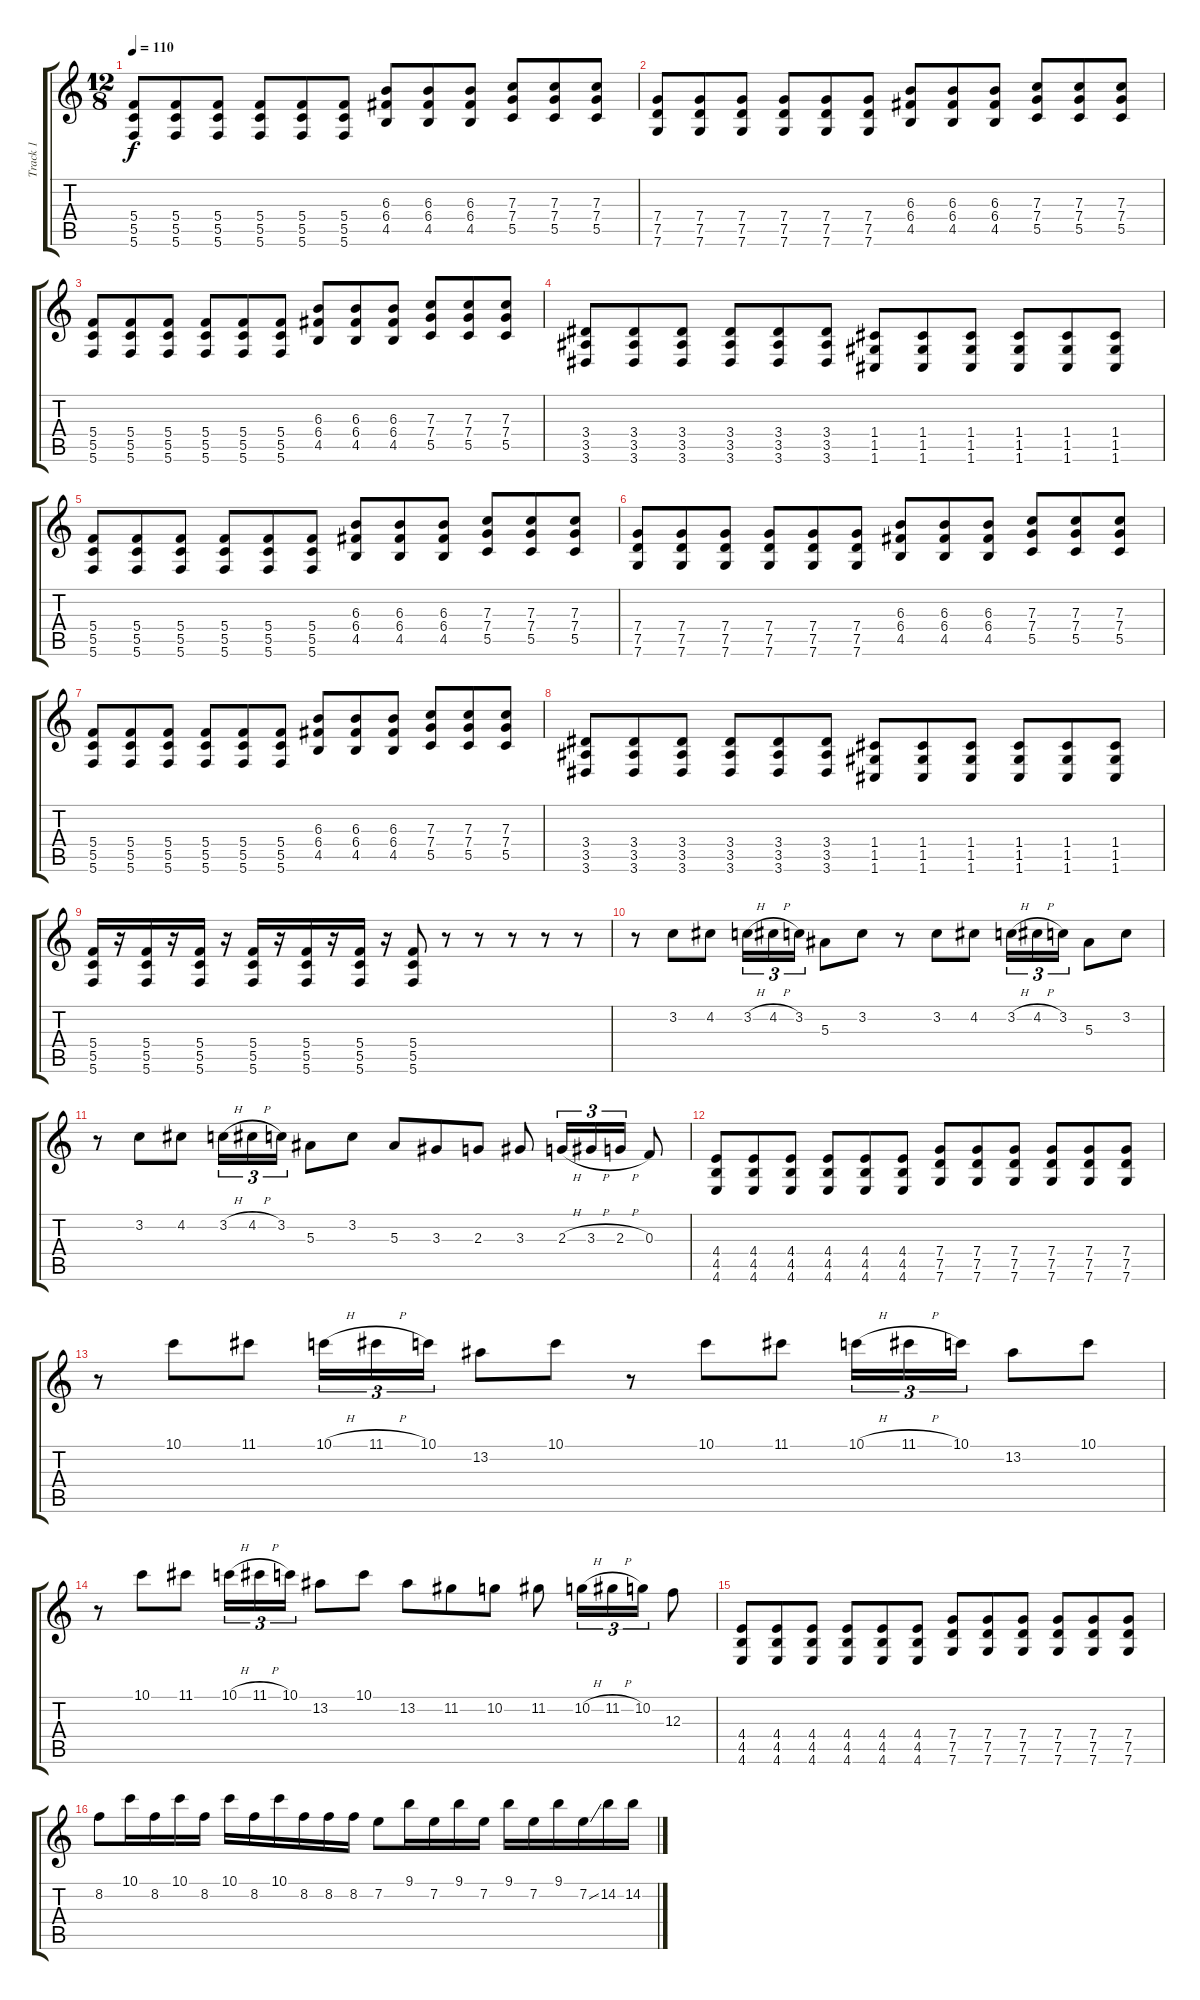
\track ("Track 1" "Track 1") {instrument overdrivenguitar}
\staff {score tabs}
\tuning (D4 A3 F3 C3 G2 C2) {hide}
\ts (12 8)
\tempo 110
\clef g2
\ks c
(5.4 5.5 5.6).8{dy f} (5.4 5.5 5.6).8 (5.4 5.5 5.6).8 (5.4 5.5 5.6).8 (5.4 5.5 5.6).8 (5.4 5.5 5.6).8 (6.3 6.4 4.5).8 (6.3 6.4 4.5).8 (6.3 6.4 4.5).8 (7.3 7.4 5.5).8 (7.3 7.4 5.5).8 (7.3 7.4 5.5).8 |
(7.4 7.5 7.6).8 (7.4 7.5 7.6).8 (7.4 7.5 7.6).8 (7.4 7.5 7.6).8 (7.4 7.5 7.6).8 (7.4 7.5 7.6).8 (6.3 6.4 4.5).8 (6.3 6.4 4.5).8 (6.3 6.4 4.5).8 (7.3 7.4 5.5).8 (7.3 7.4 5.5).8 (7.3 7.4 5.5).8 |
(5.4 5.5 5.6).8 (5.4 5.5 5.6).8 (5.4 5.5 5.6).8 (5.4 5.5 5.6).8 (5.4 5.5 5.6).8 (5.4 5.5 5.6).8 (6.3 6.4 4.5).8 (6.3 6.4 4.5).8 (6.3 6.4 4.5).8 (7.3 7.4 5.5).8 (7.3 7.4 5.5).8 (7.3 7.4 5.5).8 |
(3.4 3.5 3.6).8 (3.4 3.5 3.6).8 (3.4 3.5 3.6).8 (3.4 3.5 3.6).8 (3.4 3.5 3.6).8 (3.4 3.5 3.6).8 (1.4 1.5 1.6).8 (1.4 1.5 1.6).8 (1.4 1.5 1.6).8 (1.4 1.5 1.6).8 (1.4 1.5 1.6).8 (1.4 1.5 1.6).8 |
(5.4 5.5 5.6).8 (5.4 5.5 5.6).8 (5.4 5.5 5.6).8 (5.4 5.5 5.6).8 (5.4 5.5 5.6).8 (5.4 5.5 5.6).8 (6.3 6.4 4.5).8 (6.3 6.4 4.5).8 (6.3 6.4 4.5).8 (7.3 7.4 5.5).8 (7.3 7.4 5.5).8 (7.3 7.4 5.5).8 |
(7.4 7.5 7.6).8 (7.4 7.5 7.6).8 (7.4 7.5 7.6).8 (7.4 7.5 7.6).8 (7.4 7.5 7.6).8 (7.4 7.5 7.6).8 (6.3 6.4 4.5).8 (6.3 6.4 4.5).8 (6.3 6.4 4.5).8 (7.3 7.4 5.5).8 (7.3 7.4 5.5).8 (7.3 7.4 5.5).8 |
(5.4 5.5 5.6).8 (5.4 5.5 5.6).8 (5.4 5.5 5.6).8 (5.4 5.5 5.6).8 (5.4 5.5 5.6).8 (5.4 5.5 5.6).8 (6.3 6.4 4.5).8 (6.3 6.4 4.5).8 (6.3 6.4 4.5).8 (7.3 7.4 5.5).8 (7.3 7.4 5.5).8 (7.3 7.4 5.5).8 |
(3.4 3.5 3.6).8 (3.4 3.5 3.6).8 (3.4 3.5 3.6).8 (3.4 3.5 3.6).8 (3.4 3.5 3.6).8 (3.4 3.5 3.6).8 (1.4 1.5 1.6).8 (1.4 1.5 1.6).8 (1.4 1.5 1.6).8 (1.4 1.5 1.6).8 (1.4 1.5 1.6).8 (1.4 1.5 1.6).8 |
(5.4 5.5 5.6).16 r.16 (5.4 5.5 5.6).16 r.16 (5.4 5.5 5.6).16 r.16 (5.4 5.5 5.6).16 r.16 (5.4 5.5 5.6).16 r.16 (5.4 5.5 5.6).16 r.16 (5.4 5.5 5.6).8 r.8 r.8 r.8 r.8 r.8 |
r.8 3.2.8 4.2.8 3.2{h}.16{tu (3 2)} 4.2{h}.16{tu (3 2)} 3.2.16{tu (3 2)} 5.3.8 3.2.8 r.8 3.2.8 4.2.8 3.2{h}.16{tu (3 2)} 4.2{h}.16{tu (3 2)} 3.2.16{tu (3 2)} 5.3.8 3.2.8 |
r.8 3.2.8 4.2.8 3.2{h}.16{tu (3 2)} 4.2{h}.16{tu (3 2)} 3.2.16{tu (3 2)} 5.3.8 3.2.8 5.3.8 3.3.8 2.3.8 3.3.8 2.3{h}.16{tu (3 2)} 3.3{h}.16{tu (3 2)} 2.3{h}.16{tu (3 2)} 0.3.8 |
(4.4 4.5 4.6).8 (4.4 4.5 4.6).8 (4.4 4.5 4.6).8 (4.4 4.5 4.6).8 (4.4 4.5 4.6).8 (4.4 4.5 4.6).8 (7.4 7.5 7.6).8 (7.4 7.5 7.6).8 (7.4 7.5 7.6).8 (7.4 7.5 7.6).8 (7.4 7.5 7.6).8 (7.4 7.5 7.6).8 |
r.8 10.1.8 11.1.8 10.1{h}.16{tu (3 2)} 11.1{h}.16{tu (3 2)} 10.1.16{tu (3 2)} 13.2.8 10.1.8 r.8 10.1.8 11.1.8 10.1{h}.16{tu (3 2)} 11.1{h}.16{tu (3 2)} 10.1.16{tu (3 2)} 13.2.8 10.1.8 |
r.8 10.1.8 11.1.8 10.1{h}.16{tu (3 2)} 11.1{h}.16{tu (3 2)} 10.1.16{tu (3 2)} 13.2.8 10.1.8 13.2.8 11.2.8 10.2.8 11.2.8 10.2{h}.16{tu (3 2)} 11.2{h}.16{tu (3 2)} 10.2.16{tu (3 2)} 12.3.8 |
(4.4 4.5 4.6).8 (4.4 4.5 4.6).8 (4.4 4.5 4.6).8 (4.4 4.5 4.6).8 (4.4 4.5 4.6).8 (4.4 4.5 4.6).8 (7.4 7.5 7.6).8 (7.4 7.5 7.6).8 (7.4 7.5 7.6).8 (7.4 7.5 7.6).8 (7.4 7.5 7.6).8 (7.4 7.5 7.6).8 |
8.2.8 10.1.16 8.2.16 10.1.16 8.2.16 10.1.16 8.2.16 10.1.16 8.2.16 8.2.16 8.2.16 7.2.8 9.1.16 7.2.16 9.1.16 7.2.16 9.1.16 7.2.16 9.1.16 7.2{ss}.16 14.2.16 14.2.16
